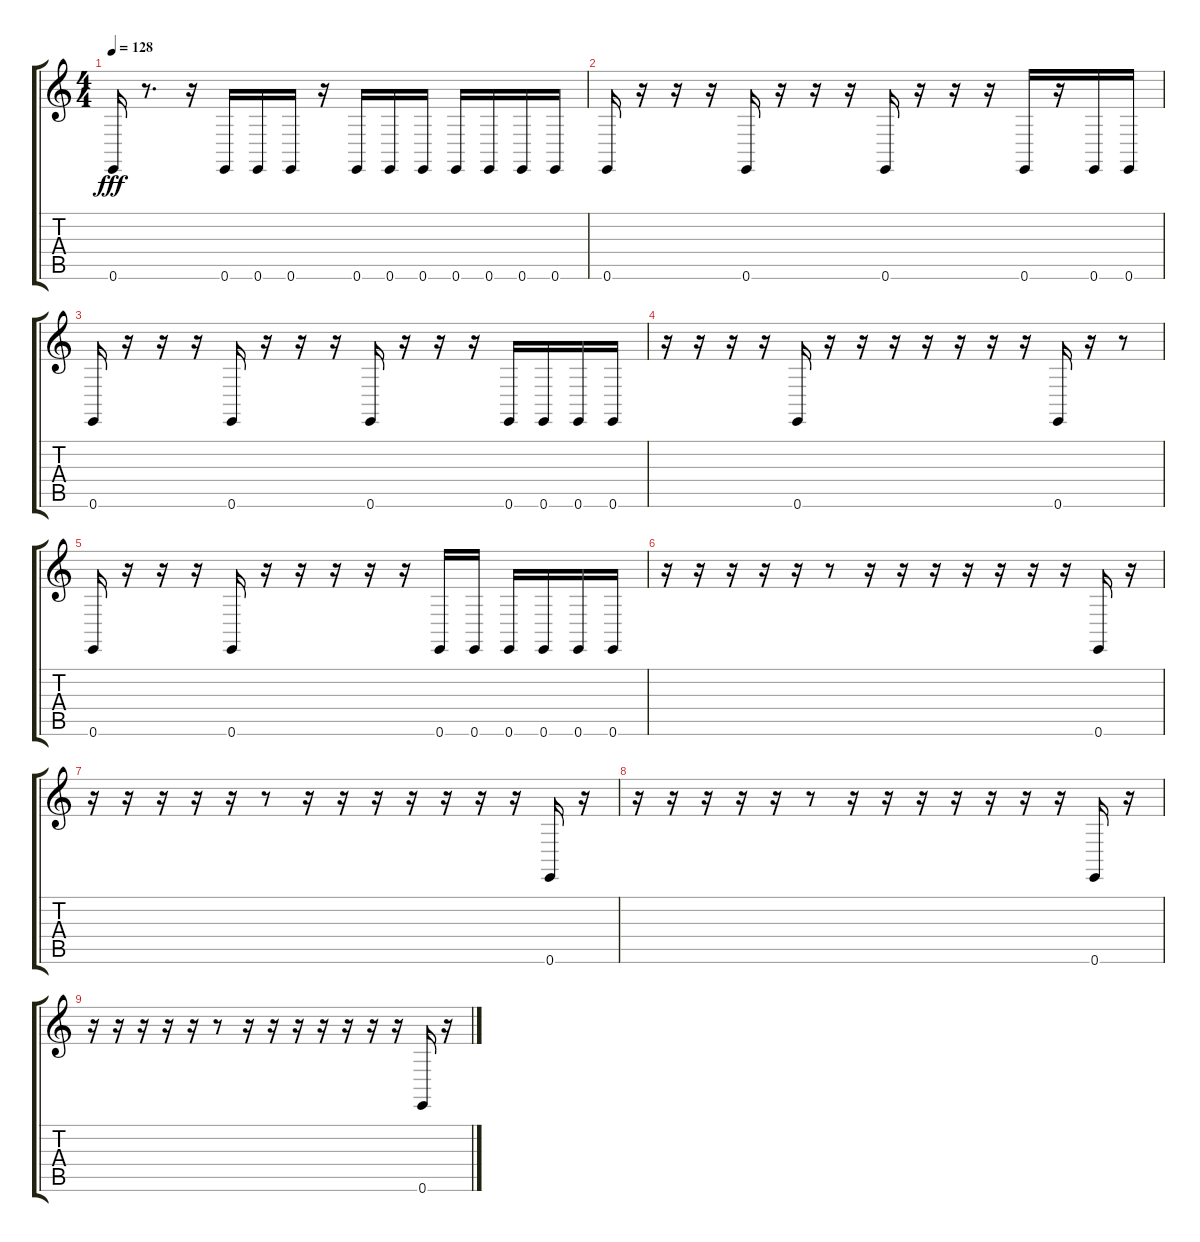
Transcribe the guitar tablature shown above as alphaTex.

\track "" {instrument acousticgrandpiano}
\staff {score tabs}
\tuning (E4 B3 G3 D3 A2 E2) {hide}
\ts (4 4)
\tempo 128
\clef g2
\ks c
0.6.16{dy fff} r.8{d} r.16 0.6.16 0.6.16 0.6.16 r.16 0.6.16 0.6.16 0.6.16 0.6.16 0.6.16 0.6.16 0.6.16 |
0.6.16 r.16 r.16 r.16 0.6.16 r.16 r.16 r.16 0.6.16 r.16 r.16 r.16 0.6.16 r.16 0.6.16 0.6.16 |
0.6.16 r.16 r.16 r.16 0.6.16 r.16 r.16 r.16 0.6.16 r.16 r.16 r.16 0.6.16 0.6.16 0.6.16 0.6.16 |
r.16 r.16 r.16 r.16 0.6.16 r.16 r.16 r.16 r.16 r.16 r.16 r.16 0.6.16 r.16 r.8 |
0.6.16 r.16 r.16 r.16 0.6.16 r.16 r.16 r.16 r.16 r.16 0.6.16 0.6.16 0.6.16 0.6.16 0.6.16 0.6.16 |
r.16 r.16 r.16 r.16 r.16 r.8 r.16 r.16 r.16 r.16 r.16 r.16 r.16 0.6.16 r.16 |
r.16 r.16 r.16 r.16 r.16 r.8 r.16 r.16 r.16 r.16 r.16 r.16 r.16 0.6.16 r.16 |
r.16 r.16 r.16 r.16 r.16 r.8 r.16 r.16 r.16 r.16 r.16 r.16 r.16 0.6.16 r.16 |
r.16 r.16 r.16 r.16 r.16 r.8 r.16 r.16 r.16 r.16 r.16 r.16 r.16 0.6.16 r.16
